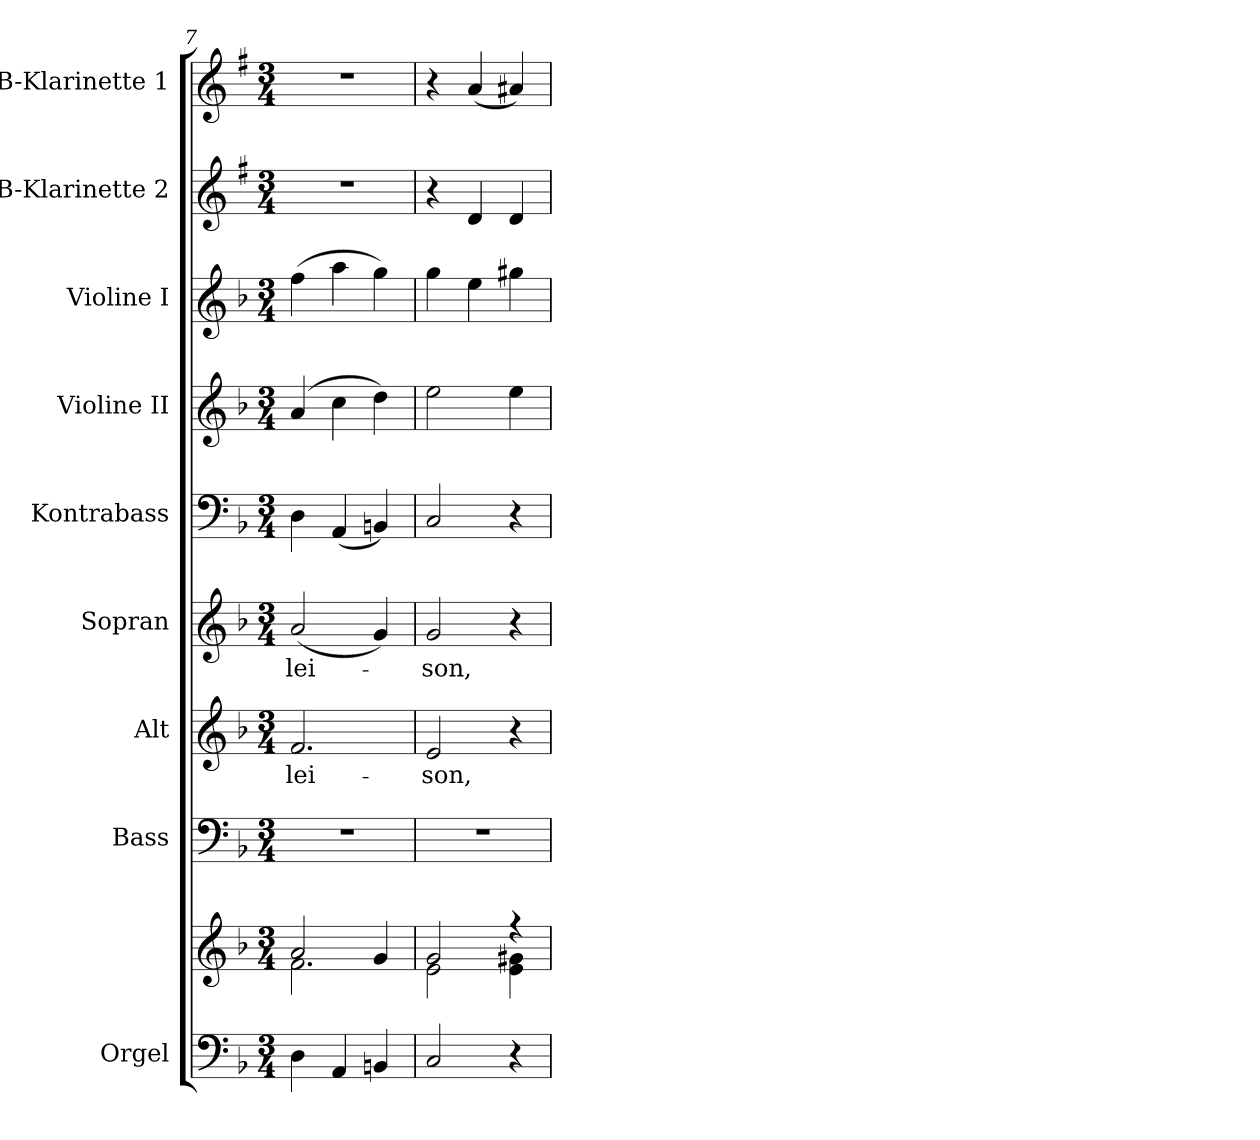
**kern	**kern	**kern	**kern	**text	**kern	**text	**kern	**kern	**kern	**kern	**kern
*part9	*part9	*part8	*part7	*part7	*part6	*part6	*part5	*part4	*part3	*part2	*part1
*staff10	*staff9	*staff8	*staff7	*staff7	*staff6	*staff6	*staff5	*staff4	*staff3	*staff2	*staff1
*I"Orgel	*	*I"Bass	*I"Alt	*	*I"Sopran	*	*I"Kontrabass	*I"Violine II	*I"Violine I	*I"B-Klarinette 2	*I"B-Klarinette 1
*I'Org.	*	*I'B.	*I'A.	*	*I'S.	*	*I'Kb.	*I'Vl. II	*I'Vl. I	*I'B Kl. 2	*I'B Kl. 1
!!LO:PB:g=z
*clefF4	*clefG2	*clefF4	*clefG2	*	*clefG2	*	*clefF4	*clefG2	*clefG2	*clefG2	*clefG2
*	*	*	*	*	*	*	*ITrd7c12	*	*	*ITrd1c2	*ITrd1c2
*k[b-]	*k[b-]	*k[b-]	*k[b-]	*	*k[b-]	*	*k[b-]	*k[b-]	*k[b-]	*k[b-]	*k[b-]
*F:	*F:	*F:	*F:	*	*F:	*	*F:	*F:	*F:	*F:	*F:
*M3/4	*M3/4	*M3/4	*M3/4	*	*M3/4	*	*M3/4	*M3/4	*M3/4	*M3/4	*M3/4
=7	=7	=7	=7	=7	=7	=7	=7	=7	=7	=7	=7
*	*^	*	*	*	*	*	*	*	*	*	*
!	!	!	!	!	!LO:LY:b	!	!LO:LY:b	!	!	!	!	!
4D\	2a/	2.f\	2.r	2.f/	-lei-	(<2a/	-lei-	4DD\	(4a/	(>4ff\	2.r	2.r
4AA/	.	.	.	.	.	.	.	(<4AAA/	4cc\	4aa\	.	.
4BBn/	4g/	.	.	.	.	4g/)	.	4BBBn/)	4dd\)	4gg\)	.	.
=8	=8	=8	=8	=8	=8	=8	=8	=8	=8	=8	=8	=8
!	!	!	!	!	!LO:LY:b	!	!LO:LY:b	!	!	!	!	!
2C/	2g/	2e\	2.r	2e/	-son,	2g/	-son,	2CC/	2ee\	4gg\	4r	4r
.	.	.	.	.	.	.	.	.	.	4ee\	4c/	(<4g/
4r	4ree	4e\ 4g#X\	.	4r	.	4r	.	4r	4ee\	4gg#X\	4c/	4g#X/)
*	*v	*v	*	*	*	*	*	*	*	*	*	*
=	=	=	=	=	=	=	=	=	=	=	=
*-	*-	*-	*-	*-	*-	*-	*-	*-	*-	*-	*-
